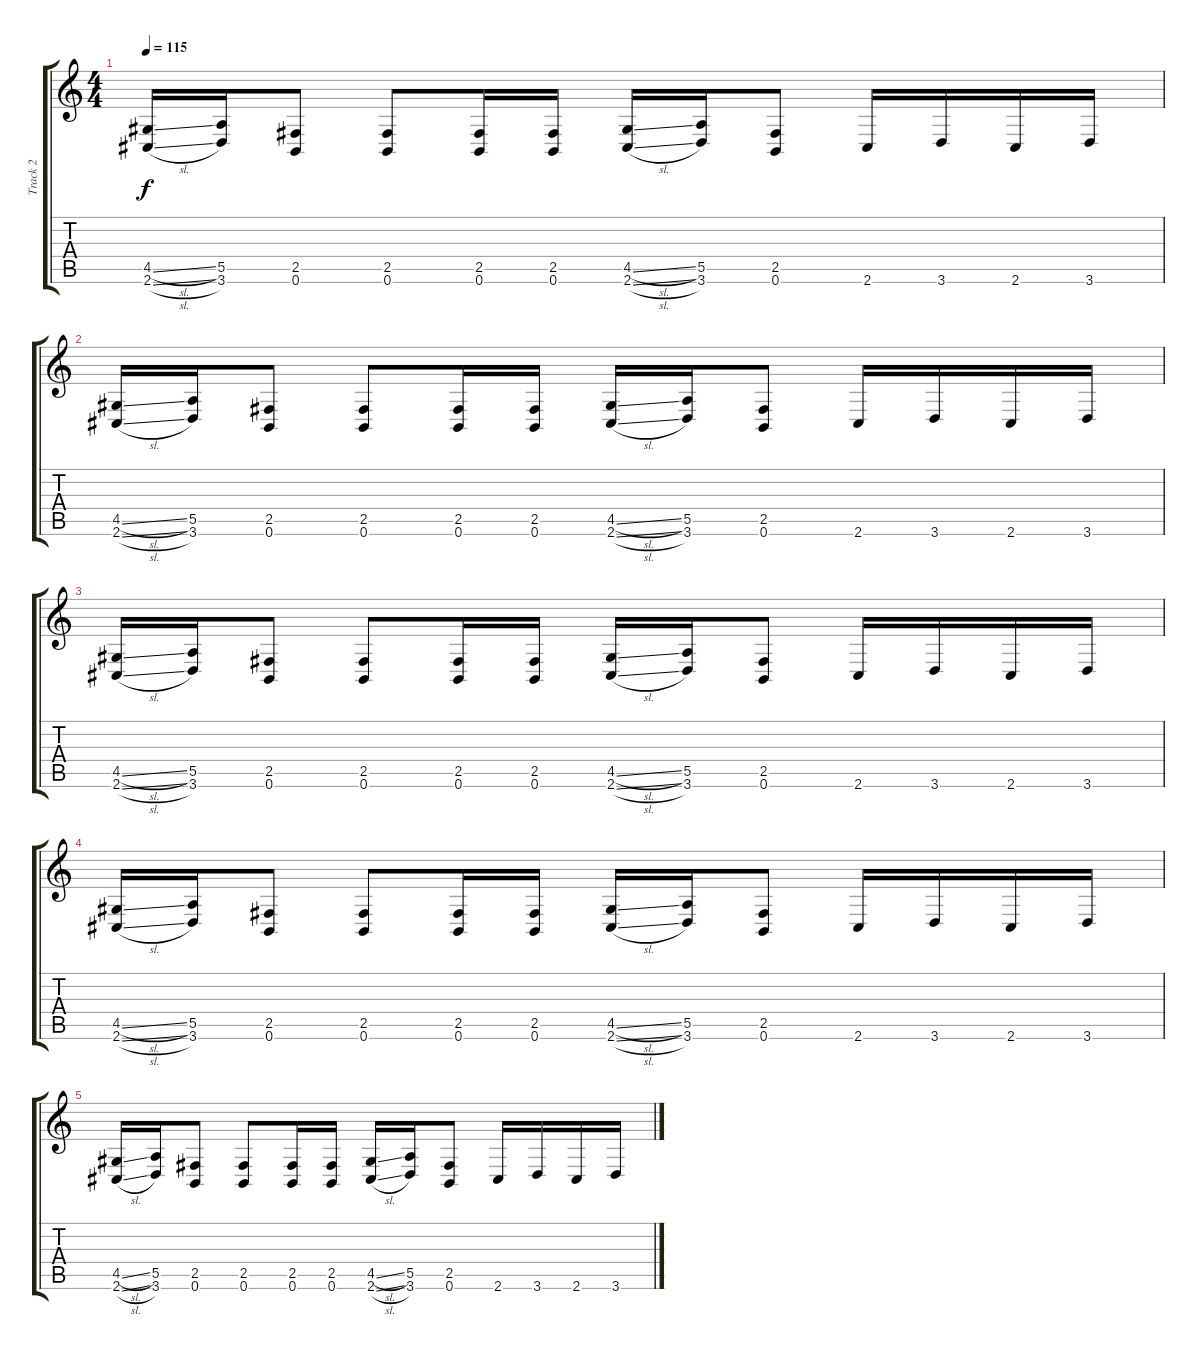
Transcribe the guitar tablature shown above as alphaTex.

\track ("Track 2" "Track 2") {instrument distortionguitar}
\staff {score tabs}
\tuning (B3 Gb3 D3 A2 E2 B1) {hide}
\ts (4 4)
\tempo 115
\clef g2
\ks c
(4.5{sl} 2.6{sl}).16{dy f} (5.5 3.6).16 (2.5 0.6).8 (2.5 0.6).8 (2.5 0.6).16 (2.5 0.6).16 (4.5{sl} 2.6{sl}).16 (5.5 3.6).16 (2.5 0.6).8 2.6.16 3.6.16 2.6.16 3.6.16 |
(4.5{sl} 2.6{sl}).16 (5.5 3.6).16 (2.5 0.6).8 (2.5 0.6).8 (2.5 0.6).16 (2.5 0.6).16 (4.5{sl} 2.6{sl}).16 (5.5 3.6).16 (2.5 0.6).8 2.6.16 3.6.16 2.6.16 3.6.16 |
(4.5{sl} 2.6{sl}).16 (5.5 3.6).16 (2.5 0.6).8 (2.5 0.6).8 (2.5 0.6).16 (2.5 0.6).16 (4.5{sl} 2.6{sl}).16 (5.5 3.6).16 (2.5 0.6).8 2.6.16 3.6.16 2.6.16 3.6.16 |
(4.5{sl} 2.6{sl}).16 (5.5 3.6).16 (2.5 0.6).8 (2.5 0.6).8 (2.5 0.6).16 (2.5 0.6).16 (4.5{sl} 2.6{sl}).16 (5.5 3.6).16 (2.5 0.6).8 2.6.16 3.6.16 2.6.16 3.6.16 |
(4.5{sl} 2.6{sl}).16 (5.5 3.6).16 (2.5 0.6).8 (2.5 0.6).8 (2.5 0.6).16 (2.5 0.6).16 (4.5{sl} 2.6{sl}).16 (5.5 3.6).16 (2.5 0.6).8 2.6.16 3.6.16 2.6.16 3.6.16
